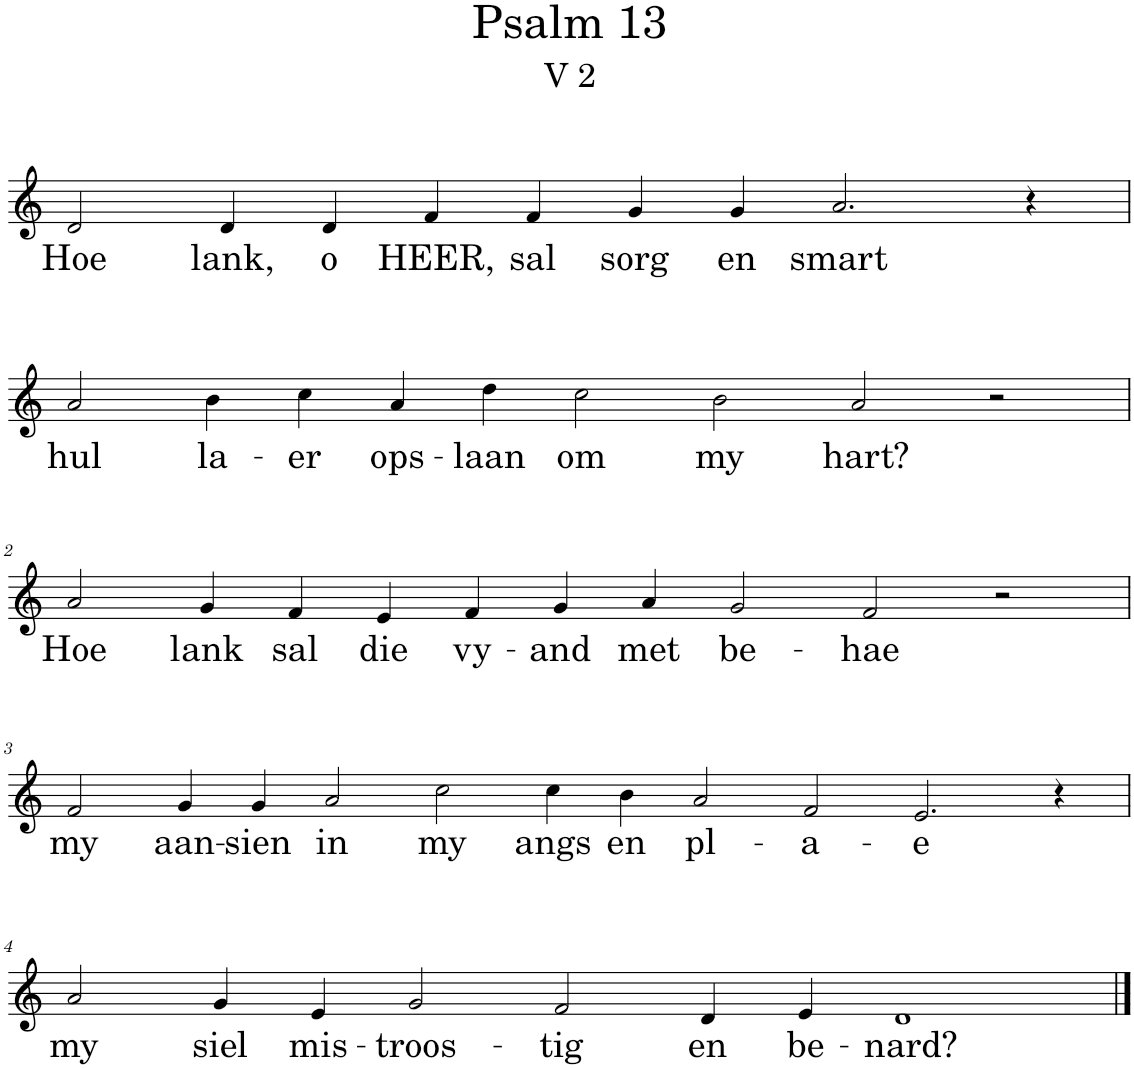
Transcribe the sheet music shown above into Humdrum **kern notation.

**kern	**text
*part1	*part1
*staff1	*staff1
*I"Pipe Organ	*
*I'Org.	*
*clefG2	*
*k[]	*
*M14/4	*
=	=
!	!LO:LY:b
2d/	Hoe
!	!LO:LY:b
4d/	lank,
!	!LO:LY:b
4d/	o
!	!LO:LY:b
4f/	HEER,
!	!LO:LY:b
4f/	sal
!	!LO:LY:b
4g/	sorg
!	!LO:LY:b
4g/	en
!	!LO:LY:b
2.a/	smart
4r	.
!!LO:LB:g=z
=1	=1
!	!LO:LY:b
2a/	hul
!	!LO:LY:b
4b\	la-
!	!LO:LY:b
4cc\	-er
!	!LO:LY:b
4a/	ops-
!	!LO:LY:b
4dd\	-laan
!	!LO:LY:b
2cc\	om
!	!LO:LY:b
2b\	my
!	!LO:LY:b
2a/	hart?
2r	.
!!LO:LB:g=z
=2	=2
!	!LO:LY:b
2a/	Hoe
!	!LO:LY:b
4g/	lank
!	!LO:LY:b
4f/	sal
!	!LO:LY:b
4e/	die
!	!LO:LY:b
4f/	vy-
!	!LO:LY:b
4g/	-and
!	!LO:LY:b
4a/	met
!	!LO:LY:b
2g/	be-
!	!LO:LY:b
2f/	-hae
2r	.
!!LO:LB:g=z
=3	=3
*M18/4	*
!	!LO:LY:b
2f/	my
!	!LO:LY:b
4g/	aan-
!	!LO:LY:b
4g/	-sien
!	!LO:LY:b
2a/	in
!	!LO:LY:b
2cc\	my
!	!LO:LY:b
4cc\	angs
!	!LO:LY:b
4b\	en
!	!LO:LY:b
2a/	pl-
!	!LO:LY:b
2f/	-a-
!	!LO:LY:b
2.e/	-e
4r	.
!!LO:LB:g=z
=4	=4
*M14/4	*
!	!LO:LY:b
2a/	my
!	!LO:LY:b
4g/	siel
!	!LO:LY:b
4e/	mis-
!	!LO:LY:b
2g/	-troos-
!	!LO:LY:b
2f/	-tig
!	!LO:LY:b
4d/	en
!	!LO:LY:b
4e/	be-
!	!LO:LY:b
1d	-nard?
==	==
*-	*-
